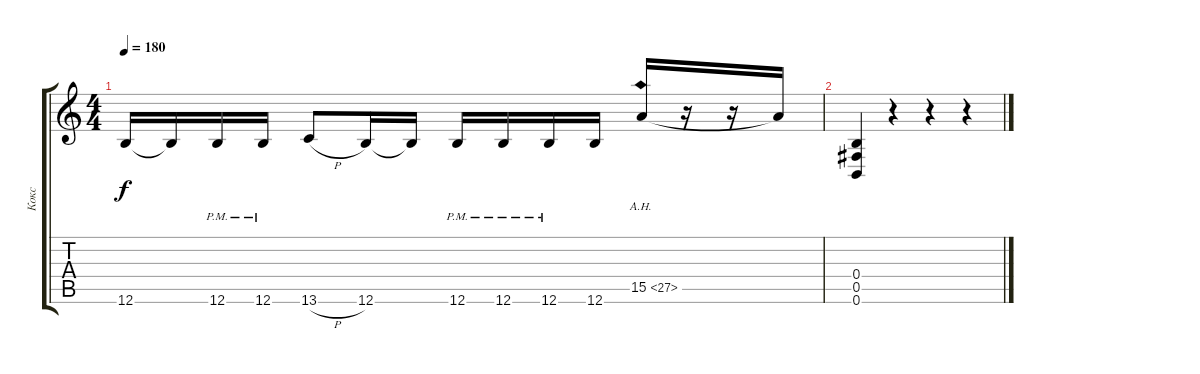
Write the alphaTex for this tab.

\track ("Кокс" "Кокс") {instrument distortionguitar}
\staff {score tabs}
\tuning (Db4 Ab3 E3 B2 Gb2 B1) {hide}
\ts (4 4)
\tempo 180
\clef g2
\ks c
12.6.16{dy f} 12.6{t}.16 12.6{pm}.16 12.6{pm}.16 13.6{h}.8 12.6.16 12.6{t}.16 12.6{pm}.16 12.6{pm}.16 12.6{pm}.16 12.6.16 15.5{ah 12}.16 r.16 r.16 15.5{t}.16 |
(0.4 0.5 0.6).4 r.4 r.4 r.4
